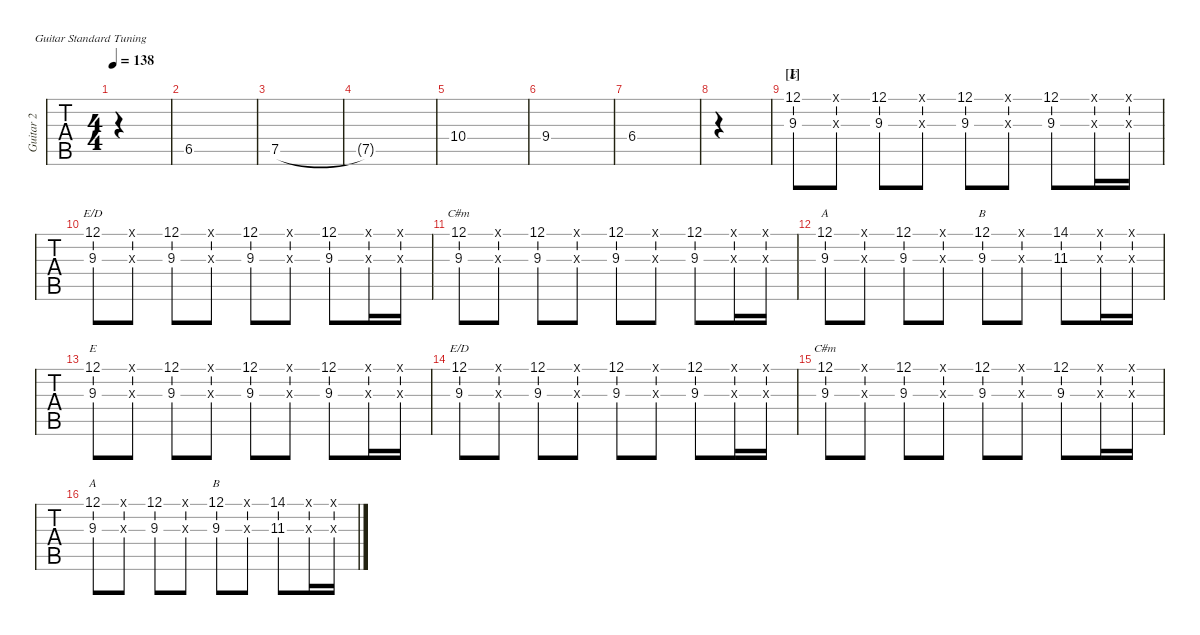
\defaultSystemsLayout 4
\hideDynamics
\bracketExtendMode nobrackets
\track ("Guitar 2" "Guitar 2") {defaultSystemsLayout 4 instrument distortionguitar}
\staff {tabs}
\tuning (E4 B3 G3 D3 A2 E2)
\chord ("E" 12 x 9 x x x) {firstfret 9 showdiagram false showfingering false}
\chord ("E/D" 12 x 9 x x x) {firstfret 9 showdiagram false showfingering false}
\chord ("C#m" 12 x 9 x x x) {firstfret 9 showdiagram false showfingering false}
\chord ("A" 12 x 9 x x x) {firstfret 9 showdiagram false showfingering false}
\chord ("B" 12 x 9 x x x) {firstfret 9 showdiagram false showfingering false}
\ts (4 4)
\tempo 138
\clef g2
\ks c
|
6.5{acc #}.1 |
7.5.1 |
7.5{t}.1 |
10.4.1 |
9.4.1 |
6.4{acc #}.1 |
|
\section ("I" "")
(12.1 9.3).8{ch "E"} (0.1{x} 0.3{x}).8 (12.1 9.3).8 (0.1{x} 0.3{x}).8 (12.1 9.3).8 (0.1{x} 0.3{x}).8 (12.1 9.3).8 (0.1{x} 0.3{x}).16 (0.1{x} 0.3{x}).16 |
(12.1 9.3).8{ch "E/D"} (0.1{x} 0.3{x}).8 (12.1 9.3).8 (0.1{x} 0.3{x}).8 (12.1 9.3).8 (0.1{x} 0.3{x}).8 (12.1 9.3).8 (0.1{x} 0.3{x}).16 (0.1{x} 0.3{x}).16 |
(12.1 9.3).8{ch "C#m"} (0.1{x} 0.3{x}).8 (12.1 9.3).8 (0.1{x} 0.3{x}).8 (12.1 9.3).8 (0.1{x} 0.3{x}).8 (12.1 9.3).8 (0.1{x} 0.3{x}).16 (0.1{x} 0.3{x}).16 |
(12.1 9.3).8{ch "A"} (0.1{x} 0.3{x}).8 (12.1 9.3).8 (0.1{x} 0.3{x}).8 (12.1 9.3).8{ch "B"} (0.1{x} 0.3{x}).8 (14.1{acc #} 11.3{acc #}).8 (0.1{x} 0.3{x}).16 (0.1{x} 0.3{x}).16 |
(12.1 9.3).8{ch "E"} (0.1{x} 0.3{x}).8 (12.1 9.3).8 (0.1{x} 0.3{x}).8 (12.1 9.3).8 (0.1{x} 0.3{x}).8 (12.1 9.3).8 (0.1{x} 0.3{x}).16 (0.1{x} 0.3{x}).16 |
(12.1 9.3).8{ch "E/D"} (0.1{x} 0.3{x}).8 (12.1 9.3).8 (0.1{x} 0.3{x}).8 (12.1 9.3).8 (0.1{x} 0.3{x}).8 (12.1 9.3).8 (0.1{x} 0.3{x}).16 (0.1{x} 0.3{x}).16 |
(12.1 9.3).8{ch "C#m"} (0.1{x} 0.3{x}).8 (12.1 9.3).8 (0.1{x} 0.3{x}).8 (12.1 9.3).8 (0.1{x} 0.3{x}).8 (12.1 9.3).8 (0.1{x} 0.3{x}).16 (0.1{x} 0.3{x}).16 |
(12.1 9.3).8{ch "A"} (0.1{x} 0.3{x}).8 (12.1 9.3).8 (0.1{x} 0.3{x}).8 (12.1 9.3).8{ch "B"} (0.1{x} 0.3{x}).8 (14.1{acc #} 11.3{acc #}).8 (0.1{x} 0.3{x}).16 (0.1{x} 0.3{x}).16
